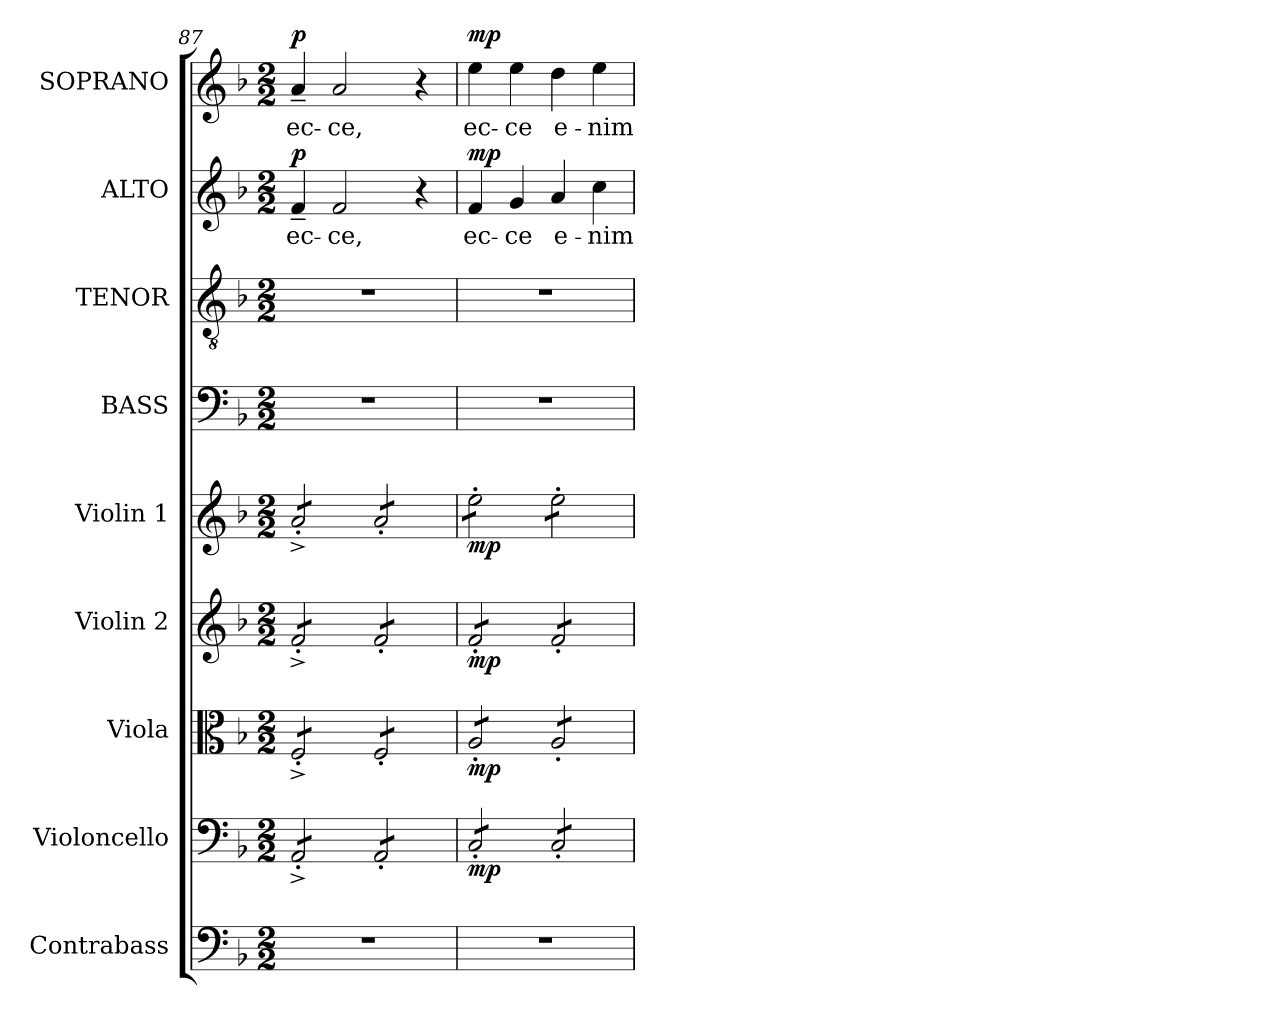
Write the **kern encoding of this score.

**kern	**kern	**dynam	**kern	**dynam	**kern	**dynam	**kern	**dynam	**kern	**kern	**kern	**text	**dynam	**kern	**text	**dynam
*part9	*part8	*part8	*part7	*part7	*part6	*part6	*part5	*part5	*part4	*part3	*part2	*part2	*part2	*part1	*part1	*part1
*staff9	*staff8	*staff8	*staff7	*staff7	*staff6	*staff6	*staff5	*staff5	*staff4	*staff3	*staff2	*staff2	*staff2	*staff1	*staff1	*staff1
*I"Contrabass	*I"Violoncello	*	*I"Viola	*	*I"Violin 2	*	*I"Violin 1	*	*I"BASS	*I"TENOR	*I"ALTO	*	*	*I"SOPRANO	*	*
*I'Cb.	*I'Vc.	*	*I'Vla.	*	*I'Vln. 2	*	*I'Vln. 1	*	*I'B.	*I'T.	*I'A.	*	*	*I'S.	*	*
*clefF4	*clefF4	*	*clefC3	*	*clefG2	*	*clefG2	*	*clefF4	*clefGv2	*clefG2	*	*	*clefG2	*	*
*ITrd7c12	*	*	*	*	*	*	*	*	*	*ITrd7c12	*	*	*	*	*	*
*k[b-]	*k[b-]	*	*k[b-]	*	*k[b-]	*	*k[b-]	*	*k[b-]	*k[b-]	*k[b-]	*	*	*k[b-]	*	*
*F:	*F:	*	*F:	*	*F:	*	*F:	*	*F:	*F:	*F:	*	*	*F:	*	*
*M2/2	*M2/2	*	*M2/2	*	*M2/2	*	*M2/2	*	*M2/2	*M2/2	*M2/2	*	*	*M2/2	*	*
=87	=87	=87	=87	=87	=87	=87	=87	=87	=87	=87	=87	=87	=87	=87	=87	=87
!	!	!	!	!	!	!	!	!	!	!	!	!LO:LY:b:color=#000000	!	!	!	!
!	!	!	!	!	!	!	!	!	!	!	!	!	!	!	!LO:LY:b:color=#000000	!
*	*tremolo	*	*	*	*	*	*	*	*	*	*	*	*	*	*	*
*	*	*	*tremolo	*	*	*	*	*	*	*	*	*	*	*	*	*
*	*	*	*	*	*tremolo	*	*	*	*	*	*	*	*	*	*	*
*	*	*	*	*	*	*	*tremolo	*	*	*	*	*	*	*	*	*
1r	8AA'^i/L	.	8F'^i/L	.	8f'^i/L	.	8a'^i/L	.	1r	1r	4f~i/	ec-	p	4a~i/	ec-	p
.	8AA'^i/	.	8F'^i/	.	8f'^i/	.	8a'^i/	.	.	.	.	.	.	.	.	.
!	!	!	!	!	!	!	!	!	!	!	!	!LO:LY:b:color=#000000	!	!	!	!
!	!	!	!	!	!	!	!	!	!	!	!	!	!	!	!LO:LY:b:color=#000000	!
.	8AA'^i/	.	8F'^i/	.	8f'^i/	.	8a'^i/	.	.	.	2fi/	-ce,	.	2ai/	-ce,	.
.	8AA'^i/J	.	8F'^i/J	.	8f'^i/J	.	8a'^i/J	.	.	.	.	.	.	.	.	.
.	8AA'i/L	.	8F'i/L	.	8f'i/L	.	8a'i/L	.	.	.	.	.	.	.	.	.
.	8AA'i/	.	8F'i/	.	8f'i/	.	8a'i/	.	.	.	.	.	.	.	.	.
.	8AA'i/	.	8F'i/	.	8f'i/	.	8a'i/	.	.	.	4r	.	.	4r	.	.
.	8AA'i/J	.	8F'i/J	.	8f'i/J	.	8a'i/J	.	.	.	.	.	.	.	.	.
=88	=88	=88	=88	=88	=88	=88	=88	=88	=88	=88	=88	=88	=88	=88	=88	=88
!	!	!	!	!	!	!	!	!	!	!	!	!LO:LY:b:color=#000000	!	!	!	!
!	!	!	!	!	!	!	!	!	!	!	!	!	!	!	!LO:LY:b:color=#000000	!
1r	8C'i/L	mp	8A'i/L	mp	8f'i/L	mp	8ee'i\L	mp	1r	1r	4fi/	ec-	mp	4eei\	ec-	mp
.	8C'i/	.	8A'i/	.	8f'i/	.	8ee'i\	.	.	.	.	.	.	.	.	.
!	!	!	!	!	!	!	!	!	!	!	!	!LO:LY:b:color=#000000	!	!	!	!
!	!	!	!	!	!	!	!	!	!	!	!	!	!	!	!LO:LY:b:color=#000000	!
.	8C'i/	.	8A'i/	.	8f'i/	.	8ee'i\	.	.	.	4gi/	-ce	.	4eei\	-ce	.
.	8C'i/J	.	8A'i/J	.	8f'i/J	.	8ee'i\J	.	.	.	.	.	.	.	.	.
!	!	!	!	!	!	!	!	!	!	!	!	!LO:LY:b:color=#000000	!	!	!	!
!	!	!	!	!	!	!	!	!	!	!	!	!	!	!	!LO:LY:b:color=#000000	!
.	8C'i/L	.	8A'i/L	.	8f'i/L	.	8ee'i\L	.	.	.	4ai/	e-	.	4ddi\	e-	.
.	8C'i/	.	8A'i/	.	8f'i/	.	8ee'i\	.	.	.	.	.	.	.	.	.
!	!	!	!	!	!	!	!	!	!	!	!	!LO:LY:b:color=#000000	!	!	!	!
!	!	!	!	!	!	!	!	!	!	!	!	!	!	!	!LO:LY:b:color=#000000	!
.	8C'i/	.	8A'i/	.	8f'i/	.	8ee'i\	.	.	.	4cci\	-nim	.	4eei\	-nim	.
.	8C'i/J	.	8A'i/J	.	8f'i/J	.	8ee'i\J	.	.	.	.	.	.	.	.	.
*	*	*	*	*	*	*	*Xtremolo	*	*	*	*	*	*	*	*	*
*	*	*	*	*	*Xtremolo	*	*	*	*	*	*	*	*	*	*	*
*	*	*	*Xtremolo	*	*	*	*	*	*	*	*	*	*	*	*	*
*	*Xtremolo	*	*	*	*	*	*	*	*	*	*	*	*	*	*	*
=	=	=	=	=	=	=	=	=	=	=	=	=	=	=	=	=
*-	*-	*-	*-	*-	*-	*-	*-	*-	*-	*-	*-	*-	*-	*-	*-	*-
